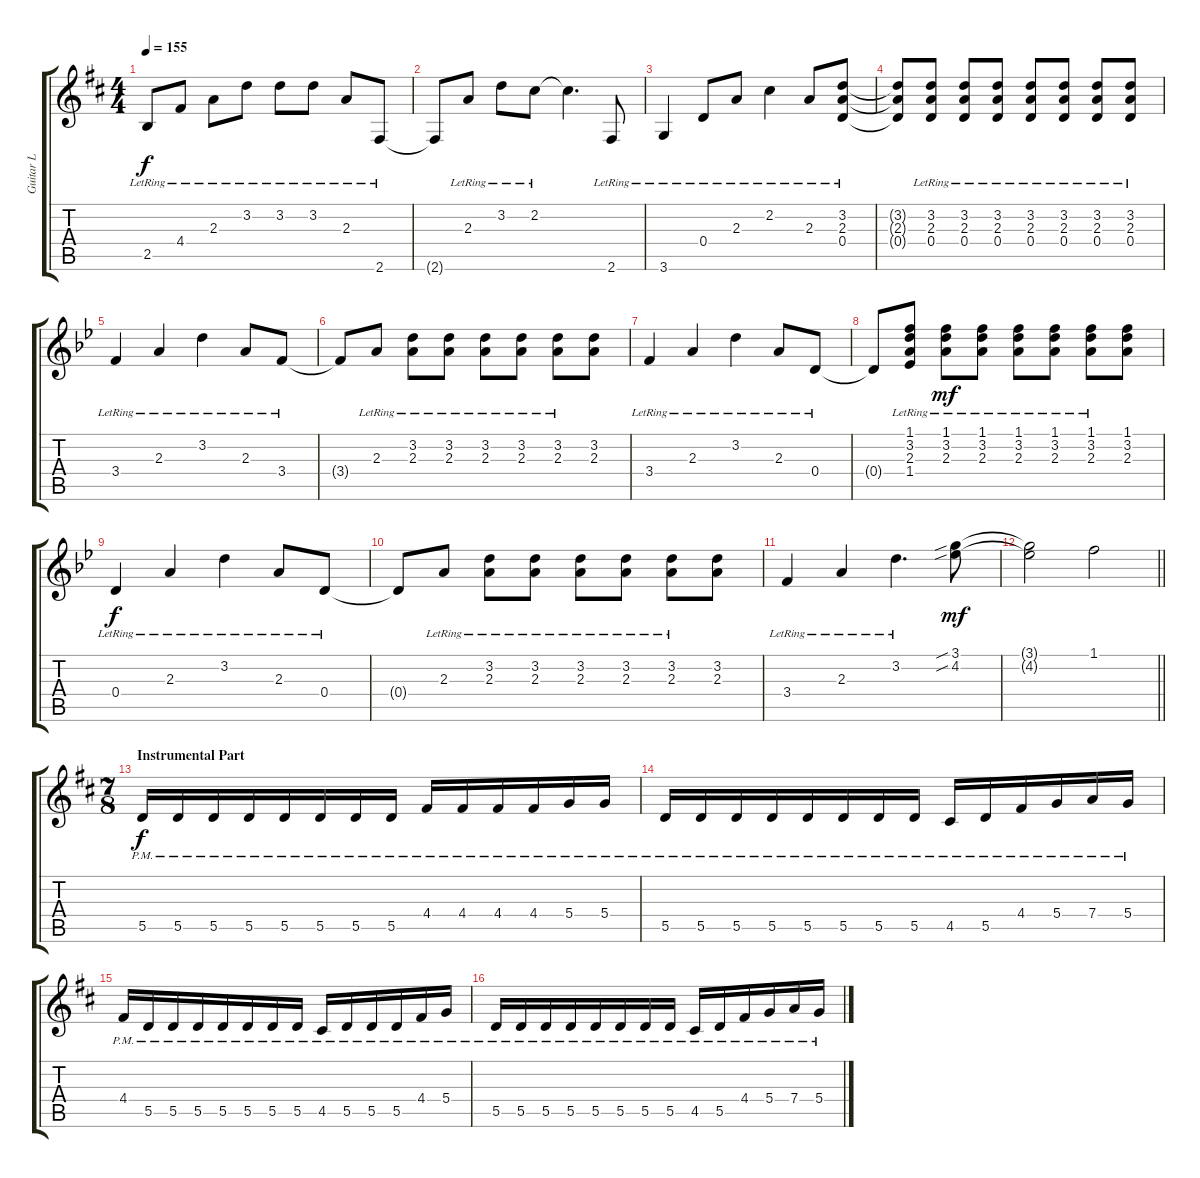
\track ("Guitar L" "Guitar L") {instrument distortionguitar}
\staff {score tabs}
\tuning (E4 B3 G3 D3 A2 E2) {hide}
\ts (4 4)
\tempo 155
\clef g2
\ks d
2.5{lr}.8{dy f} 4.4{lr}.8 2.3{lr}.8 3.2{lr}.8 3.2{lr}.8 3.2{lr}.8 2.3{lr}.8 2.6{lr}.8 |
2.6{t}.8 2.3{lr}.8 3.2{lr}.8 2.2{lr}.8 2.2{t}.4{d} 2.6{lr}.8 |
3.6{lr}.4 0.4{lr}.8 2.3{lr}.8 2.2{lr}.4 2.3{lr}.8 (3.2{lr} 2.3{lr} 0.4{lr}).8 |
(3.2{t} 2.3{t} 0.4{t}).8 (3.2{lr} 2.3{lr} 0.4{lr}).8 (3.2{lr} 2.3{lr} 0.4{lr}).8 (3.2{lr} 2.3{lr} 0.4{lr}).8 (3.2{lr} 2.3{lr} 0.4{lr}).8 (3.2{lr} 2.3{lr} 0.4{lr}).8 (3.2{lr} 2.3{lr} 0.4{lr}).8 (3.2{lr} 2.3{lr} 0.4{lr}).8 |
\ks bb
3.4{lr}.4 2.3{lr}.4 3.2{lr}.4 2.3{lr}.8 3.4{lr}.8 |
3.4{t}.8 2.3{lr}.8 (3.2{lr} 2.3{lr}).8 (3.2{lr} 2.3{lr}).8 (3.2{lr} 2.3{lr}).8 (3.2{lr} 2.3{lr}).8 (3.2{lr} 2.3{lr}).8 (3.2 2.3).8 |
3.4{lr}.4 2.3{lr}.4 3.2{lr}.4 2.3{lr}.8 0.4{lr}.8 |
0.4{t}.8 (1.1{lr} 3.2{lr} 2.3{lr} 1.4{lr}).8 (1.1{lr} 3.2{lr} 2.3{lr}).8{dy mf} (1.1{lr} 3.2{lr} 2.3{lr}).8 (1.1{lr} 3.2{lr} 2.3{lr}).8 (1.1{lr} 3.2{lr} 2.3{lr}).8 (1.1{lr} 3.2{lr} 2.3{lr}).8 (1.1 3.2 2.3).8 |
0.4{lr}.4{dy f} 2.3{lr}.4 3.2{lr}.4 2.3{lr}.8 0.4{lr}.8 |
0.4{t}.8 2.3{lr}.8 (3.2{lr} 2.3{lr}).8 (3.2{lr} 2.3{lr}).8 (3.2{lr} 2.3{lr}).8 (3.2{lr} 2.3{lr}).8 (3.2{lr} 2.3{lr}).8 (3.2 2.3).8 |
3.4{lr}.4 2.3{lr}.4 3.2{lr}.4{d} (3.1{sib} 4.2{sib}).8{dy mf} |
\barLineRight lightlight
(3.1{t} 4.2{t}).2 1.1.2 |
\ts (7 8)
\section ("" "Instrumental Part")
\ks d
5.5{pm}.16{dy f} 5.5{pm}.16 5.5{pm}.16 5.5{pm}.16 5.5{pm}.16 5.5{pm}.16 5.5{pm}.16 5.5{pm}.16 4.4{pm}.16 4.4{pm}.16 4.4{pm}.16 4.4{pm}.16 5.4{pm}.16 5.4{pm}.16 |
5.5{pm}.16 5.5{pm}.16 5.5{pm}.16 5.5{pm}.16 5.5{pm}.16 5.5{pm}.16 5.5{pm}.16 5.5{pm}.16 4.5{pm}.16 5.5{pm}.16 4.4{pm}.16 5.4{pm}.16 7.4{pm}.16 5.4{pm}.16 |
4.4{pm}.16 5.5{pm}.16 5.5{pm}.16 5.5{pm}.16 5.5{pm}.16 5.5{pm}.16 5.5{pm}.16 5.5{pm}.16 4.5{pm}.16 5.5{pm}.16 5.5{pm}.16 5.5{pm}.16 4.4{pm}.16 5.4{pm}.16 |
5.5{pm}.16 5.5{pm}.16 5.5{pm}.16 5.5{pm}.16 5.5{pm}.16 5.5{pm}.16 5.5{pm}.16 5.5{pm}.16 4.5{pm}.16 5.5{pm}.16 4.4{pm}.16 5.4{pm}.16 7.4{pm}.16 5.4{pm}.16
